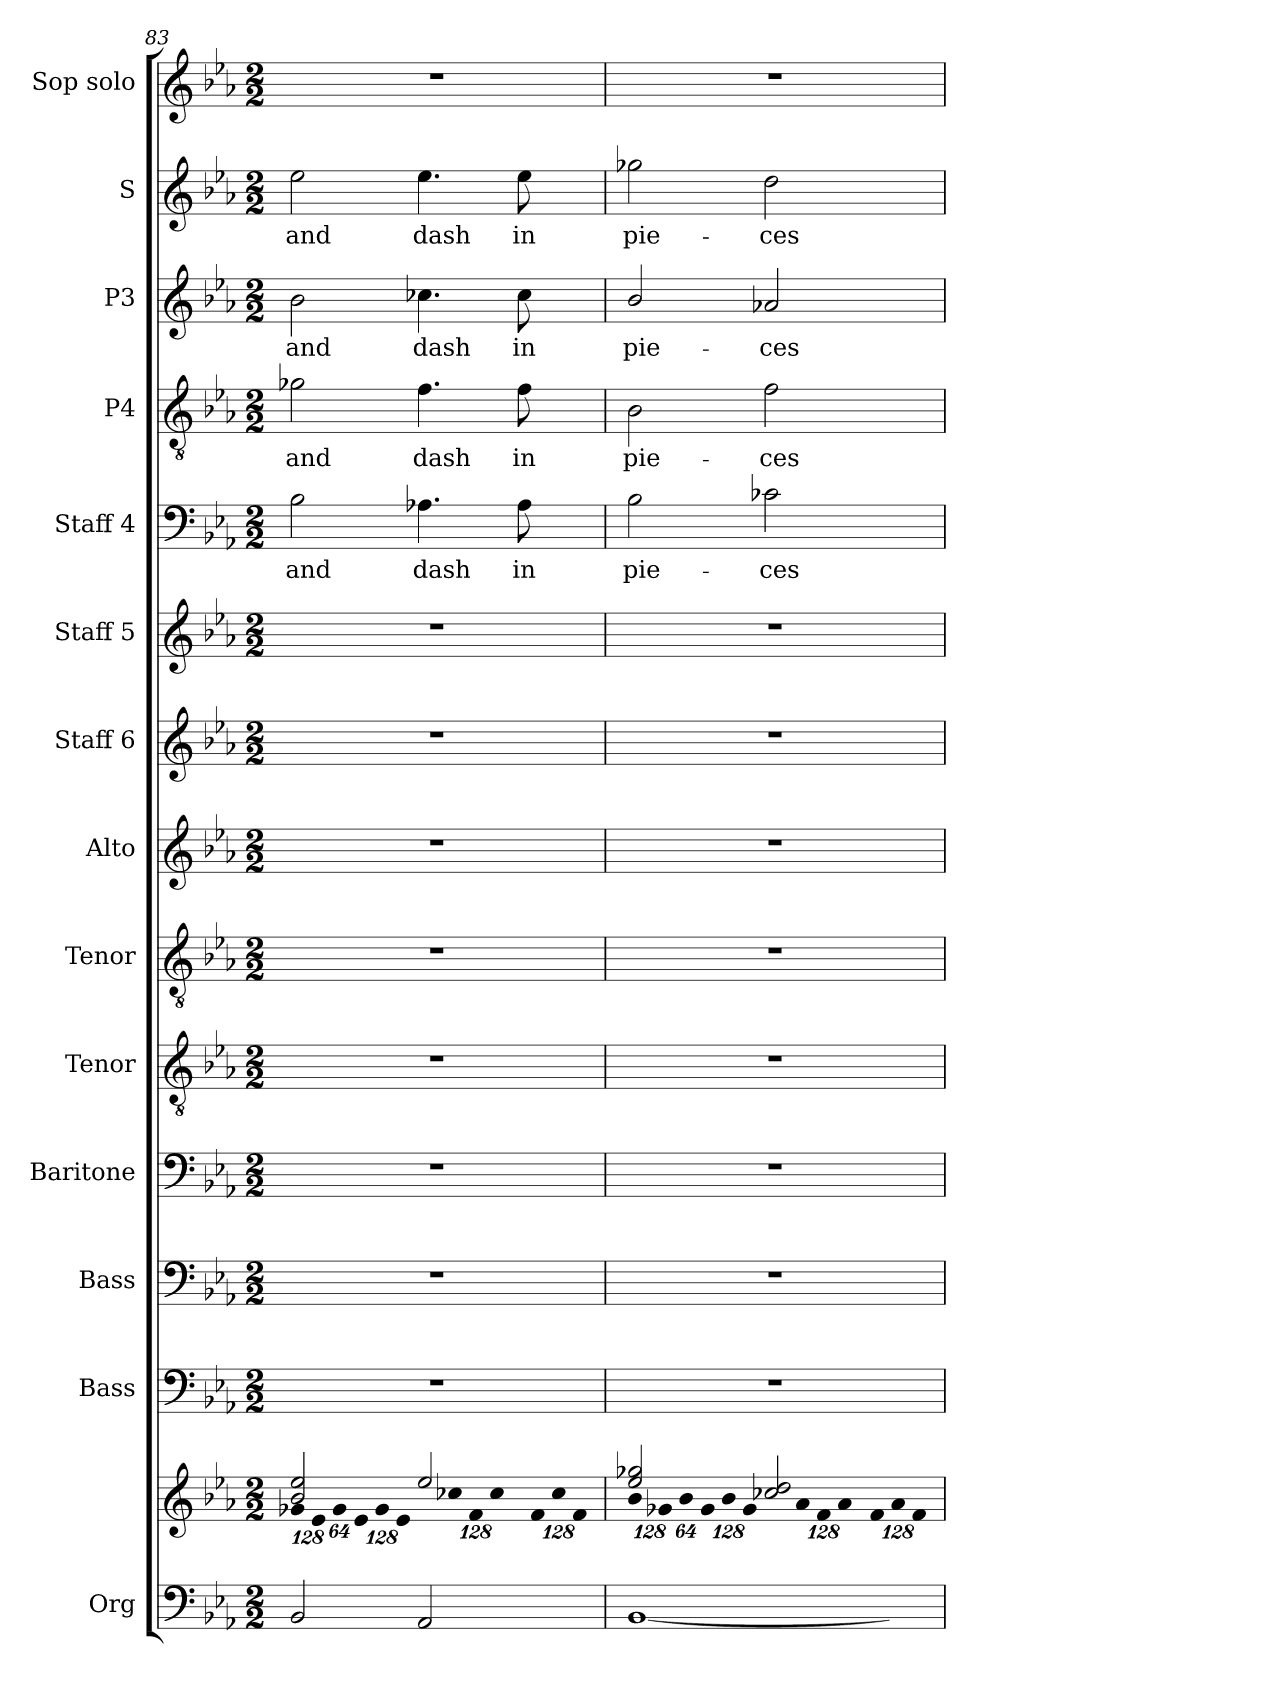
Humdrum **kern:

**kern	**kern	**kern	**kern	**kern	**kern	**kern	**kern	**kern	**kern	**kern	**text	**kern	**text	**kern	**text	**kern	**text	**kern
*part14	*part14	*part13	*part12	*part11	*part10	*part9	*part8	*part7	*part6	*part5	*part5	*part4	*part4	*part3	*part3	*part2	*part2	*part1
*staff15	*staff14	*staff13	*staff12	*staff11	*staff10	*staff9	*staff8	*staff7	*staff6	*staff5	*staff5	*staff4	*staff4	*staff3	*staff3	*staff2	*staff2	*staff1
*I"Org	*	*I"Bass	*I"Bass	*I"Baritone	*I"Tenor	*I"Tenor	*I"Alto	*I"Staff 6	*I"Staff 5	*I"Staff 4	*	*I"P4	*	*I"P3	*	*I"S	*	*I"Sop solo
*I'Org.	*	*I'B.	*I'B.	*I'Bar.	*I'T.	*I'T.	*I'A.	*I'Sta. 6	*I'Sta. 5	*I'Sta. 4	*	*	*	*	*	*	*	*I'S.
*clefF4	*clefG2	*clefF4	*clefF4	*clefF4	*clefGv2	*clefGv2	*clefG2	*clefG2	*clefG2	*clefF4	*	*clefGv2	*	*clefG2	*	*clefG2	*	*clefG2
*	*	*	*	*	*ITrd7c12	*ITrd7c12	*	*	*	*	*	*	*	*	*	*	*	*
*k[b-e-a-]	*k[b-e-a-]	*k[b-e-a-]	*k[b-e-a-]	*k[b-e-a-]	*k[b-e-a-]	*k[b-e-a-]	*k[b-e-a-]	*k[b-e-a-]	*k[b-e-a-]	*k[b-e-a-]	*	*k[b-e-a-]	*	*k[b-e-a-]	*	*k[b-e-a-]	*	*k[b-e-a-]
*E-:	*E-:	*E-:	*E-:	*E-:	*E-:	*E-:	*E-:	*E-:	*E-:	*E-:	*	*E-:	*	*E-:	*	*E-:	*	*E-:
*M2/2	*M2/2	*M2/2	*M2/2	*M2/2	*M2/2	*M2/2	*M2/2	*M2/2	*M2/2	*M2/2	*	*M2/2	*	*M2/2	*	*M2/2	*	*M2/2
=83	=83	=83	=83	=83	=83	=83	=83	=83	=83	=83	=83	=83	=83	=83	=83	=83	=83	=83
*	*^	*	*	*	*	*	*	*	*	*	*	*	*	*	*	*	*	*
*	*	*Xbrackettup	*	*	*	*	*	*	*	*	*	*	*	*	*	*	*	*	*
!	!	!LO:N:vis=8	!	!	!	!	!	!	!	!	!	!	!	!	!	!	!	!	!
!	!	!	!	!	!	!	!	!	!	!	!	!LO:LY:b:color=#000000	!	!	!	!	!	!	!
!	!	!	!	!	!	!	!	!	!	!	!	!	!	!LO:LY:b:color=#000000	!	!	!	!	!
!	!	!	!	!	!	!	!	!	!	!	!	!	!	!	!	!LO:LY:b:color=#000000	!	!	!
!	!	!	!	!	!	!	!	!	!	!	!	!	!	!	!	!	!	!LO:LY:b:color=#000000	!
2BB-i/	2b-i/ 2ee-i	1024%85g-Xi\	1r	1r	1r	1r	1r	1r	1r	1r	2B-i\	and	2g-Xi\	and	2b-i\	and	2ee-i\	and	1r
!	!	!LO:N:vis=8	!	!	!	!	!	!	!	!	!	!	!	!	!	!	!	!	!
.	.	1024%85e-i\	.	.	.	.	.	.	.	.	.	.	.	.	.	.	.	.	.
!	!	!LO:N:vis=8	!	!	!	!	!	!	!	!	!	!	!	!	!	!	!	!	!
.	.	512%43g-i\	.	.	.	.	.	.	.	.	.	.	.	.	.	.	.	.	.
!	!	!LO:N:vis=8	!	!	!	!	!	!	!	!	!	!	!	!	!	!	!	!	!
.	.	1024%85e-i\	.	.	.	.	.	.	.	.	.	.	.	.	.	.	.	.	.
!	!	!LO:N:vis=8	!	!	!	!	!	!	!	!	!	!	!	!	!	!	!	!	!
.	.	1024%85g-i\	.	.	.	.	.	.	.	.	.	.	.	.	.	.	.	.	.
!	!	!LO:N:vis=8	!	!	!	!	!	!	!	!	!	!	!	!	!	!	!	!	!
.	.	512%43e-i\	.	.	.	.	.	.	.	.	.	.	.	.	.	.	.	.	.
!	!	!LO:N:vis=8	!	!	!	!	!	!	!	!	!	!	!	!	!	!	!	!	!
!	!	!	!	!	!	!	!	!	!	!	!	!LO:LY:b:color=#000000	!	!	!	!	!	!	!
!	!	!	!	!	!	!	!	!	!	!	!	!	!	!LO:LY:b:color=#000000	!	!	!	!	!
!	!	!	!	!	!	!	!	!	!	!	!	!	!	!	!	!LO:LY:b:color=#000000	!	!	!
!	!	!	!	!	!	!	!	!	!	!	!	!	!	!	!	!	!	!LO:LY:b:color=#000000	!
2AA-i/	2ee-i/	1024%85cc-Xi\	.	.	.	.	.	.	.	.	4.A-Xi\	dash	4.fi\	dash	4.cc-Xi\	dash	4.ee-i\	dash	.
!	!	!LO:N:vis=8	!	!	!	!	!	!	!	!	!	!	!	!	!	!	!	!	!
.	.	1024%85fi\	.	.	.	.	.	.	.	.	.	.	.	.	.	.	.	.	.
!	!	!LO:N:vis=8	!	!	!	!	!	!	!	!	!	!	!	!	!	!	!	!	!
.	.	512%43cc-i\	.	.	.	.	.	.	.	.	.	.	.	.	.	.	.	.	.
!	!	!LO:N:vis=8	!	!	!	!	!	!	!	!	!	!	!	!	!	!	!	!	!
.	.	1024%85fi\	.	.	.	.	.	.	.	.	.	.	.	.	.	.	.	.	.
!	!	!LO:N:vis=8	!	!	!	!	!	!	!	!	!	!	!	!	!	!	!	!	!
.	.	1024%85cc-i\	.	.	.	.	.	.	.	.	.	.	.	.	.	.	.	.	.
!	!	!	!	!	!	!	!	!	!	!	!	!LO:LY:b:color=#000000	!	!	!	!	!	!	!
!	!	!	!	!	!	!	!	!	!	!	!	!	!	!LO:LY:b:color=#000000	!	!	!	!	!
!	!	!	!	!	!	!	!	!	!	!	!	!	!	!	!	!LO:LY:b:color=#000000	!	!	!
!	!	!	!	!	!	!	!	!	!	!	!	!	!	!	!	!	!	!LO:LY:b:color=#000000	!
.	.	.	.	.	.	.	.	.	.	.	8A-i\	in	8fi\	in	8cc-i\	in	8ee-i\	in	.
!	!	!LO:N:vis=8	!	!	!	!	!	!	!	!	!	!	!	!	!	!	!	!	!
.	.	512%43fi\	.	.	.	.	.	.	.	.	.	.	.	.	.	.	.	.	.
!!LO:LB:g=z
=84	=84	=84	=84	=84	=84	=84	=84	=84	=84	=84	=84	=84	=84	=84	=84	=84	=84	=84	=84
!	!	!LO:N:vis=8	!	!	!	!	!	!	!	!	!	!	!	!	!	!	!	!	!
!	!	!	!	!	!	!	!	!	!	!	!	!LO:LY:b:color=#000000	!	!	!	!	!	!	!
!	!	!	!	!	!	!	!	!	!	!	!	!	!	!LO:LY:b:color=#000000	!	!	!	!	!
!	!	!	!	!	!	!	!	!	!	!	!	!	!	!	!	!LO:LY:b:color=#000000	!	!	!
!	!	!	!	!	!	!	!	!	!	!	!	!	!	!	!	!	!	!LO:LY:b:color=#000000	!
[1BB-i	2ee-i/ 2gg-Xi	1024%85b-i\	1r	1r	1r	1r	1r	1r	1r	1r	2B-i\	pie-	2B-i\	pie-	2b-i/	pie-	2gg-Xi\	pie-	1r
!	!	!LO:N:vis=8	!	!	!	!	!	!	!	!	!	!	!	!	!	!	!	!	!
.	.	1024%85g-Xi\	.	.	.	.	.	.	.	.	.	.	.	.	.	.	.	.	.
!	!	!LO:N:vis=8	!	!	!	!	!	!	!	!	!	!	!	!	!	!	!	!	!
.	.	512%43b-i\	.	.	.	.	.	.	.	.	.	.	.	.	.	.	.	.	.
!	!	!LO:N:vis=8	!	!	!	!	!	!	!	!	!	!	!	!	!	!	!	!	!
.	.	1024%85g-i\	.	.	.	.	.	.	.	.	.	.	.	.	.	.	.	.	.
!	!	!LO:N:vis=8	!	!	!	!	!	!	!	!	!	!	!	!	!	!	!	!	!
.	.	1024%85b-i\	.	.	.	.	.	.	.	.	.	.	.	.	.	.	.	.	.
!	!	!LO:N:vis=8	!	!	!	!	!	!	!	!	!	!	!	!	!	!	!	!	!
.	.	512%43g-i\	.	.	.	.	.	.	.	.	.	.	.	.	.	.	.	.	.
!	!	!LO:N:vis=8	!	!	!	!	!	!	!	!	!	!	!	!	!	!	!	!	!
!	!	!	!	!	!	!	!	!	!	!	!	!LO:LY:b:color=#000000	!	!	!	!	!	!	!
!	!	!	!	!	!	!	!	!	!	!	!	!	!	!LO:LY:b:color=#000000	!	!	!	!	!
!	!	!	!	!	!	!	!	!	!	!	!	!	!	!	!	!LO:LY:b:color=#000000	!	!	!
!	!	!	!	!	!	!	!	!	!	!	!	!	!	!	!	!	!	!LO:LY:b:color=#000000	!
.	2cc-Xi/ 2ddi	1024%85a-i\	.	.	.	.	.	.	.	.	2c-Xi\	-ces	2fi\	-ces	2a-Xi/	-ces	2ddi\	-ces	.
!	!	!LO:N:vis=8	!	!	!	!	!	!	!	!	!	!	!	!	!	!	!	!	!
.	.	1024%85fi\	.	.	.	.	.	.	.	.	.	.	.	.	.	.	.	.	.
!	!	!LO:N:vis=8	!	!	!	!	!	!	!	!	!	!	!	!	!	!	!	!	!
.	.	512%43a-i\	.	.	.	.	.	.	.	.	.	.	.	.	.	.	.	.	.
!	!	!LO:N:vis=8	!	!	!	!	!	!	!	!	!	!	!	!	!	!	!	!	!
.	.	1024%85fi\	.	.	.	.	.	.	.	.	.	.	.	.	.	.	.	.	.
!	!	!LO:N:vis=8	!	!	!	!	!	!	!	!	!	!	!	!	!	!	!	!	!
.	.	1024%85a-i\	.	.	.	.	.	.	.	.	.	.	.	.	.	.	.	.	.
!	!	!LO:N:vis=8	!	!	!	!	!	!	!	!	!	!	!	!	!	!	!	!	!
.	.	512%43fi\	.	.	.	.	.	.	.	.	.	.	.	.	.	.	.	.	.
*	*v	*v	*	*	*	*	*	*	*	*	*	*	*	*	*	*	*	*	*
=	=	=	=	=	=	=	=	=	=	=	=	=	=	=	=	=	=	=
*-	*-	*-	*-	*-	*-	*-	*-	*-	*-	*-	*-	*-	*-	*-	*-	*-	*-	*-
